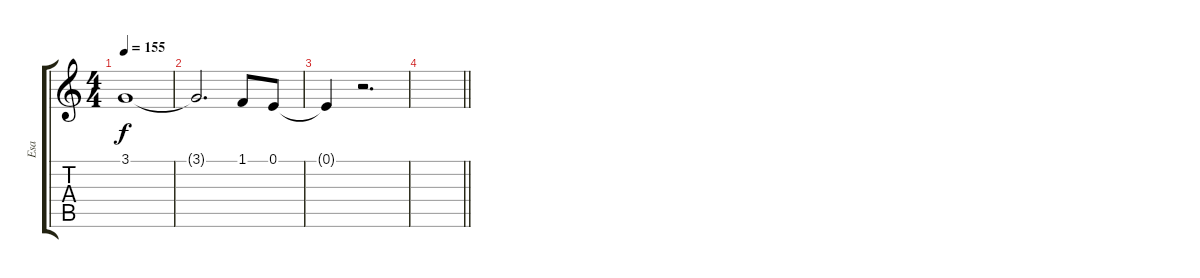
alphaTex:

\track ("Esa" "Esa") {instrument lead2sawtooth}
\staff {score tabs}
\tuning (E4 B3 G3 D3 A2 E2) {hide}
\ts (4 4)
\tempo 155
\clef g2
\ks c
3.1{t}.1{dy f} |
3.1{t}.2{d} 1.1.8 0.1.8 |
0.1{t}.4 r.2{d} |
\barLineRight lightlight
